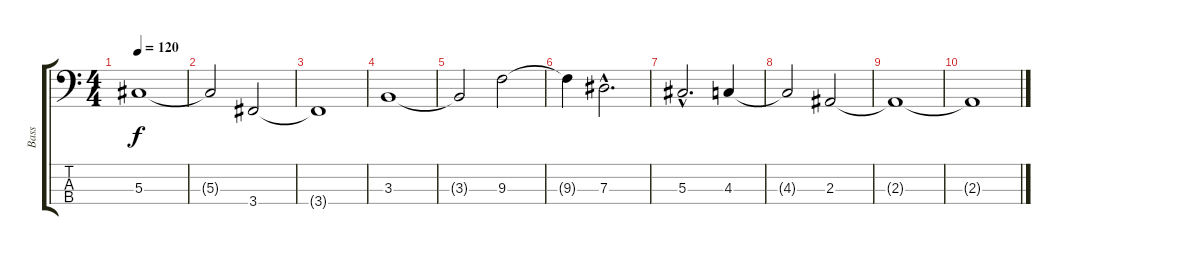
\track ("Bass" "Bass") {instrument electricbassfinger}
\staff {score tabs}
\tuning (Gb2 Db2 Ab1 Eb1) {hide}
\ts (4 4)
\tempo 120
\clef f4
\ks c
5.3.1{dy f} |
5.3{t}.2 3.4.2 |
3.4{t}.1 |
3.3.1 |
3.3{t}.2 9.3.2 |
9.3{t}.4 7.3{hac}.2{d} |
5.3{hac}.2{d} 4.3.4 |
4.3{t}.2 2.3.2 |
2.3{t}.1 |
2.3{t}.1
